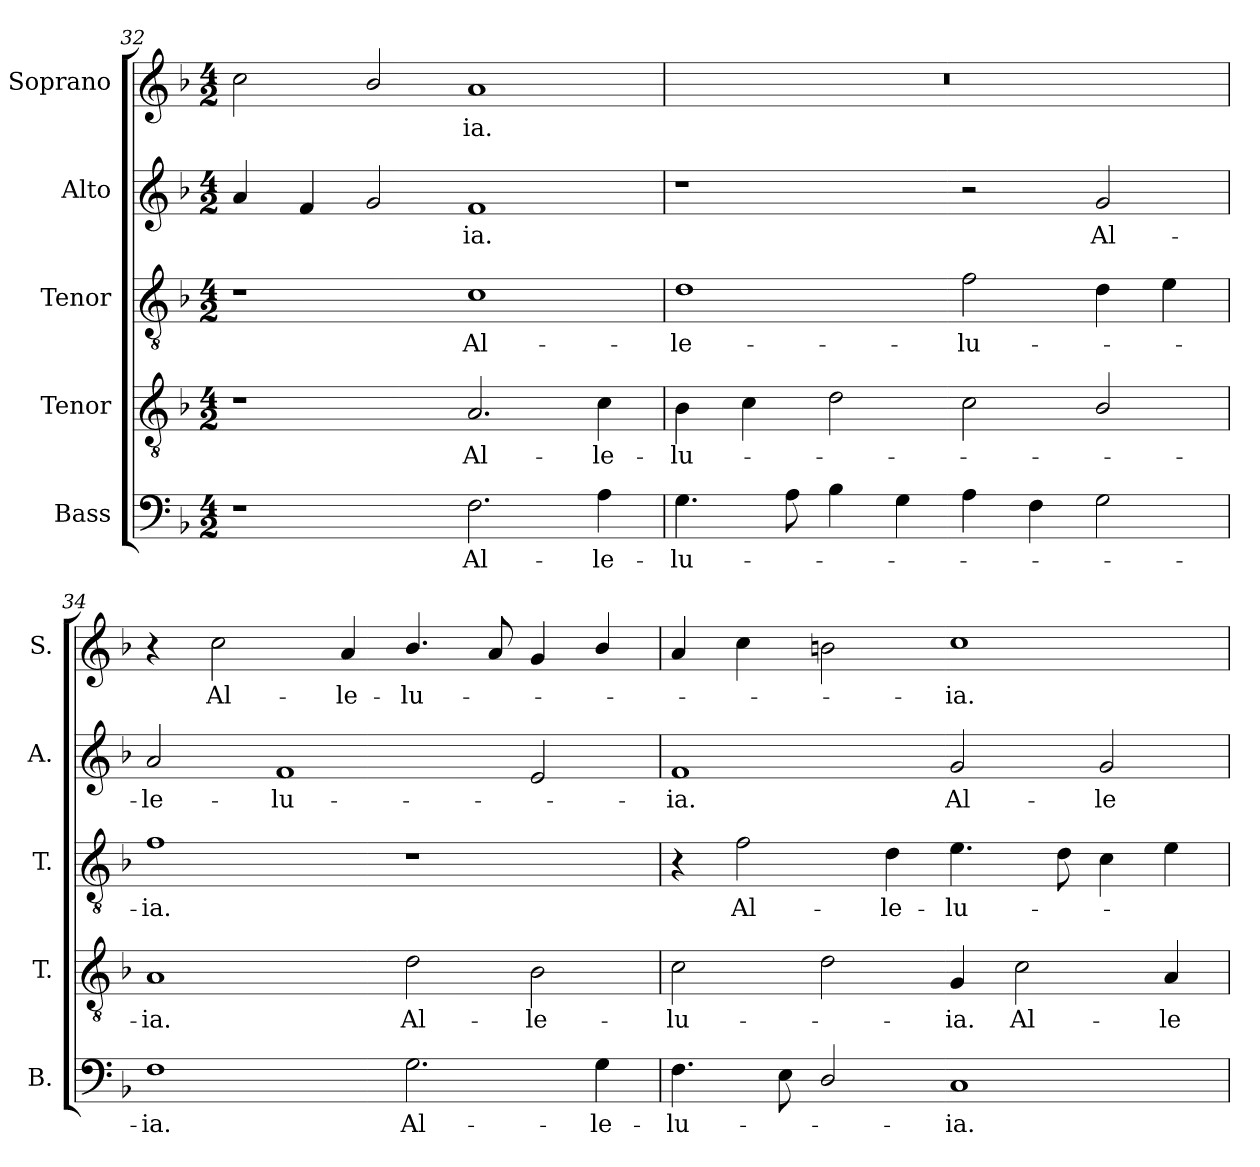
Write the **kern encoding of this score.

**kern	**text	**kern	**text	**kern	**text	**kern	**text	**kern	**text
*part5	*part5	*part4	*part4	*part3	*part3	*part2	*part2	*part1	*part1
*staff5	*staff5	*staff4	*staff4	*staff3	*staff3	*staff2	*staff2	*staff1	*staff1
*I"Bass	*	*I"Tenor	*	*I"Tenor	*	*I"Alto	*	*I"Soprano	*
*I'B.	*	*I'T.	*	*I'T.	*	*I'A.	*	*I'S.	*
*clefF4	*	*clefGv2	*	*clefGv2	*	*clefG2	*	*clefG2	*
*	*	*ITrd7c12	*	*ITrd7c12	*	*	*	*	*
*k[b-]	*	*k[b-]	*	*k[b-]	*	*k[b-]	*	*k[b-]	*
*F:	*	*F:	*	*F:	*	*F:	*	*F:	*
*M4/2	*	*M4/2	*	*M4/2	*	*M4/2	*	*M4/2	*
=32	=32	=32	=32	=32	=32	=32	=32	=32	=32
1r	.	1r	.	1r	.	4ai/	.	2cci\	.
.	.	.	.	.	.	4fi/	.	.	.
.	.	.	.	.	.	2gi/	.	2b-i/	.
!	!LO:LY:b:color=#000000	!	!	!	!	!	!	!	!
!	!	!	!LO:LY:b:color=#000000	!	!	!	!	!	!
!	!	!	!	!	!LO:LY:b:color=#000000	!	!	!	!
!	!	!	!	!	!	!	!LO:LY:b:color=#000000	!	!
!	!	!	!	!	!	!	!	!	!LO:LY:b:color=#000000
2.Fi\	Al-	2.AAi/	Al-	1Ci	Al-	1fi	-ia.	1ai	-ia.
!	!LO:LY:b:color=#000000	!	!	!	!	!	!	!	!
!	!	!	!LO:LY:b:color=#000000	!	!	!	!	!	!
4Ai\	-le-	4Ci\	-le-	.	.	.	.	.	.
=33	=33	=33	=33	=33	=33	=33	=33	=33	=33
!	!LO:LY:b:color=#000000	!	!	!	!	!	!	!	!
!	!	!	!LO:LY:b:color=#000000	!	!	!	!	!	!
!	!	!	!	!	!LO:LY:b:color=#000000	!	!	!LO:N:vis=1	!
4.Gi\	-lu-	4BB-i\	-lu-	1Di	-le-	1r	.	0r	.
.	.	4Ci\	.	.	.	.	.	.	.
8Ai\	.	.	.	.	.	.	.	.	.
4B-i\	.	2Di\	.	.	.	.	.	.	.
4Gi\	.	.	.	.	.	.	.	.	.
!	!	!	!	!	!LO:LY:b:color=#000000	!	!	!	!
4Ai\	.	2Ci\	.	2Fi\	-lu-	2r	.	.	.
4Fi\	.	.	.	.	.	.	.	.	.
!	!	!	!	!	!	!	!LO:LY:b:color=#000000	!	!
2Gi\	.	2BB-i/	.	4Di\	.	2gi/	Al-	.	.
.	.	.	.	4Ei\	.	.	.	.	.
=34	=34	=34	=34	=34	=34	=34	=34	=34	=34
!	!LO:LY:b:color=#000000	!	!	!	!	!	!	!	!
!	!	!	!LO:LY:b:color=#000000	!	!	!	!	!	!
!	!	!	!	!	!LO:LY:b:color=#000000	!	!	!	!
!	!	!	!	!	!	!	!LO:LY:b:color=#000000	!	!
1Fi	-ia.	1AAi	-ia.	1Fi	-ia.	2ai/	-le-	4r	.
!	!	!	!	!	!	!	!	!	!LO:LY:b:color=#000000
.	.	.	.	.	.	.	.	2cci\	Al-
!	!	!	!	!	!	!	!LO:LY:b:color=#000000	!	!
.	.	.	.	.	.	1fi	-lu-	.	.
!	!	!	!	!	!	!	!	!	!LO:LY:b:color=#000000
.	.	.	.	.	.	.	.	4ai/	-le-
!	!LO:LY:b:color=#000000	!	!	!	!	!	!	!	!
!	!	!	!LO:LY:b:color=#000000	!	!	!	!	!	!
!	!	!	!	!	!	!	!	!	!LO:LY:b:color=#000000
2.Gi\	Al-	2Di\	Al-	1r	.	.	.	4.b-i/	-lu-
.	.	.	.	.	.	.	.	8ai/	.
!	!	!	!LO:LY:b:color=#000000	!	!	!	!	!	!
.	.	2BB-i\	-le-	.	.	2ei/	.	4gi/	.
!	!LO:LY:b:color=#000000	!	!	!	!	!	!	!	!
4Gi\	-le-	.	.	.	.	.	.	4b-i/	.
!!LO:LB:g=z
=35	=35	=35	=35	=35	=35	=35	=35	=35	=35
!	!LO:LY:b:color=#000000	!	!	!	!	!	!	!	!
!	!	!	!LO:LY:b:color=#000000	!	!	!	!	!	!
!	!	!	!	!	!	!	!LO:LY:b:color=#000000	!	!
4.Fi\	-lu-	2Ci\	-lu-	4r	.	1fi	-ia.	4ai/	.
!	!	!	!	!	!LO:LY:b:color=#000000	!	!	!	!
.	.	.	.	2Fi\	Al-	.	.	4cci\	.
8Ei\	.	.	.	.	.	.	.	.	.
2Di/	.	2Di\	.	.	.	.	.	2bni\	.
!	!	!	!	!	!LO:LY:b:color=#000000	!	!	!	!
.	.	.	.	4Di\	-le-	.	.	.	.
!	!LO:LY:b:color=#000000	!	!	!	!	!	!	!	!
!	!	!	!LO:LY:b:color=#000000	!	!	!	!	!	!
!	!	!	!	!	!LO:LY:b:color=#000000	!	!	!	!
!	!	!	!	!	!	!	!LO:LY:b:color=#000000	!	!
!	!	!	!	!	!	!	!	!	!LO:LY:b:color=#000000
1Ci	-ia.	4GGi/	-ia.	4.Ei\	-lu-	2gi/	Al-	1cci	-ia.
!	!	!	!LO:LY:b:color=#000000	!	!	!	!	!	!
.	.	2Ci\	Al-	.	.	.	.	.	.
.	.	.	.	8Di\	.	.	.	.	.
!	!	!	!	!	!	!	!LO:LY:b:color=#000000	!	!
.	.	.	.	4Ci\	.	2gi/	-le-	.	.
!	!	!	!LO:LY:b:color=#000000	!	!	!	!	!	!
.	.	4AAi/	-le-	4Ei\	.	.	.	.	.
=	=	=	=	=	=	=	=	=	=
*-	*-	*-	*-	*-	*-	*-	*-	*-	*-
